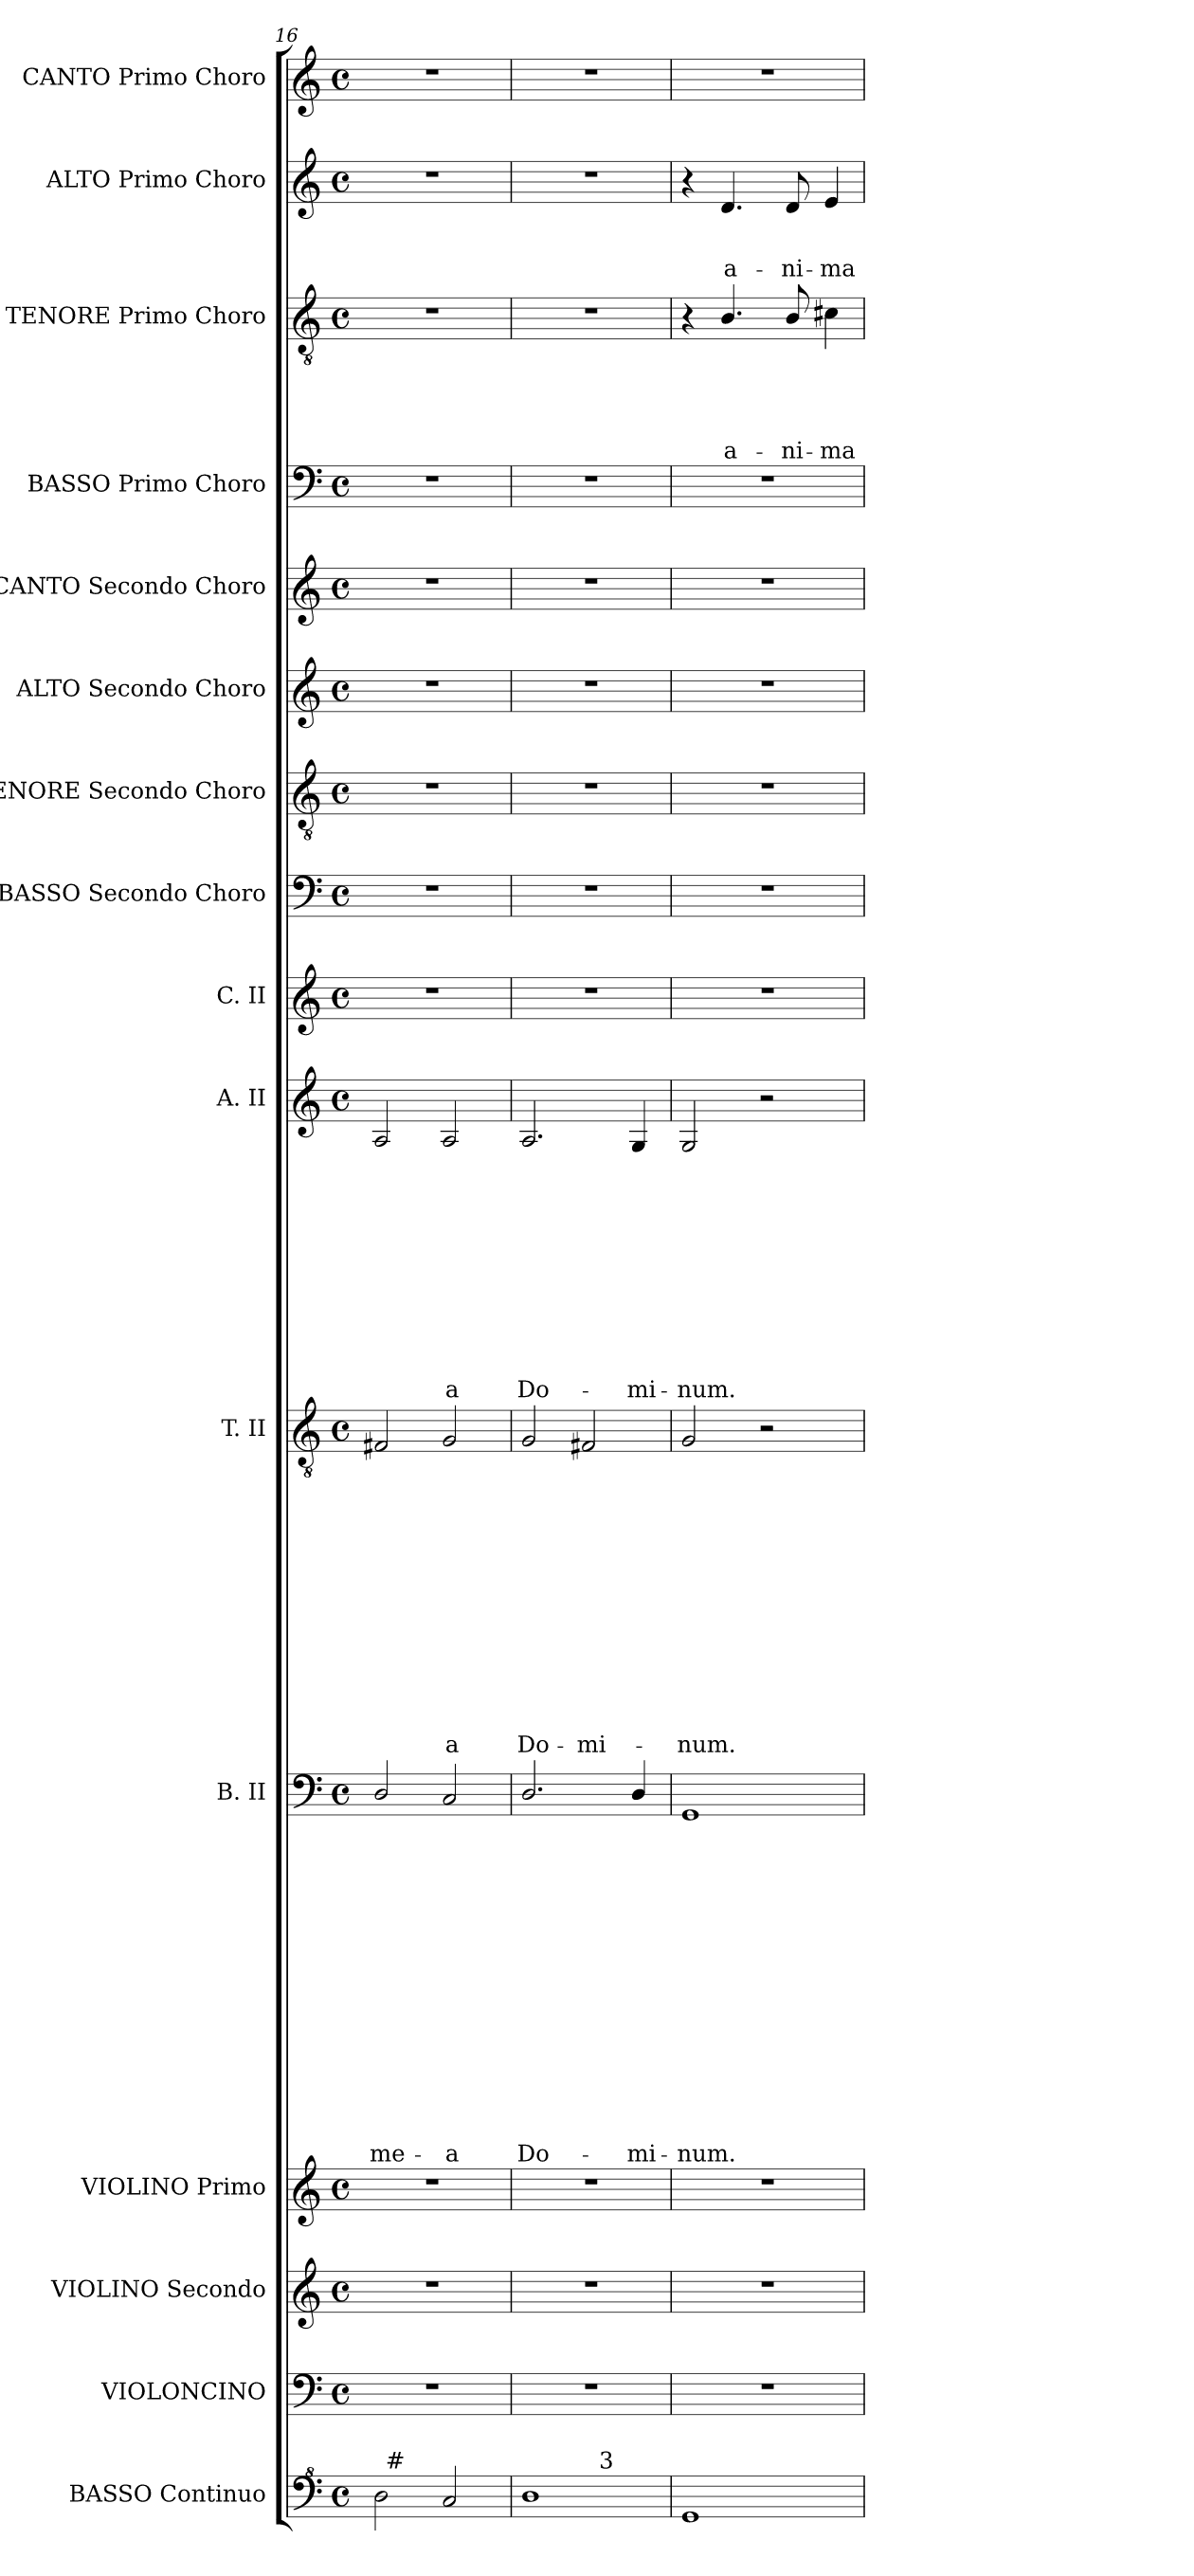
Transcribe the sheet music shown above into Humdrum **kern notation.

**kern	**kern	**kern	**kern	**kern	**text	**text	**text	**text	**text	**text	**text	**text	**text	**text	**text	**text	**text	**text	**text	**kern	**text	**text	**text	**text	**text	**text	**text	**text	**text	**text	**text	**text	**text	**kern	**text	**text	**text	**text	**text	**text	**text	**text	**text	**text	**text	**kern	**kern	**kern	**kern	**kern	**kern	**kern	**text	**text	**text	**text	**text	**kern	**text	**text	**text	**kern
*part16	*part15	*part14	*part13	*part12	*part12	*part12	*part12	*part12	*part12	*part12	*part12	*part12	*part12	*part12	*part12	*part12	*part12	*part12	*part12	*part11	*part11	*part11	*part11	*part11	*part11	*part11	*part11	*part11	*part11	*part11	*part11	*part11	*part11	*part10	*part10	*part10	*part10	*part10	*part10	*part10	*part10	*part10	*part10	*part10	*part10	*part9	*part8	*part7	*part6	*part5	*part4	*part3	*part3	*part3	*part3	*part3	*part3	*part2	*part2	*part2	*part2	*part1
*staff16	*staff15	*staff14	*staff13	*staff12	*staff12	*staff12	*staff12	*staff12	*staff12	*staff12	*staff12	*staff12	*staff12	*staff12	*staff12	*staff12	*staff12	*staff12	*staff12	*staff11	*staff11	*staff11	*staff11	*staff11	*staff11	*staff11	*staff11	*staff11	*staff11	*staff11	*staff11	*staff11	*staff11	*staff10	*staff10	*staff10	*staff10	*staff10	*staff10	*staff10	*staff10	*staff10	*staff10	*staff10	*staff10	*staff9	*staff8	*staff7	*staff6	*staff5	*staff4	*staff3	*staff3	*staff3	*staff3	*staff3	*staff3	*staff2	*staff2	*staff2	*staff2	*staff1
*I"BASSO Continuo	*I"VIOLONCINO	*I"VIOLINO Secondo	*I"VIOLINO Primo	*I"B. II	*	*	*	*	*	*	*	*	*	*	*	*	*	*	*	*I"T. II	*	*	*	*	*	*	*	*	*	*	*	*	*	*I"A. II	*	*	*	*	*	*	*	*	*	*	*	*I"C. II	*I"BASSO Secondo Choro	*I"TENORE Secondo Choro	*I"ALTO Secondo Choro	*I"CANTO Secondo Choro	*I"BASSO Primo Choro	*I"TENORE Primo Choro	*	*	*	*	*	*I"ALTO Primo Choro	*	*	*	*I"CANTO Primo Choro
*I'B. c.	*I'Vc.	*	*I'Vn. I	*I'B. II	*	*	*	*	*	*	*	*	*	*	*	*	*	*	*	*I'T. II	*	*	*	*	*	*	*	*	*	*	*	*	*	*I'A. II	*	*	*	*	*	*	*	*	*	*	*	*I'C. II	*	*I'Ch	*I'Ch	*I'Ch	*I'B. I	*I'T. I	*	*	*	*	*	*I'A. I	*	*	*	*I'C. I
*clefF^4	*clefF4	*clefG2	*clefG2	*clefF4	*	*	*	*	*	*	*	*	*	*	*	*	*	*	*	*clefGv2	*	*	*	*	*	*	*	*	*	*	*	*	*	*clefG2	*	*	*	*	*	*	*	*	*	*	*	*clefG2	*clefF4	*clefGv2	*clefG2	*clefG2	*clefF4	*clefGv2	*	*	*	*	*	*clefG2	*	*	*	*clefG2
*ITrd7c12	*	*	*	*	*	*	*	*	*	*	*	*	*	*	*	*	*	*	*	*	*	*	*	*	*	*	*	*	*	*	*	*	*	*	*	*	*	*	*	*	*	*	*	*	*	*	*ITrd7c12	*	*	*	*	*	*	*	*	*	*	*	*	*	*	*
*k[]	*k[]	*k[]	*k[]	*k[]	*	*	*	*	*	*	*	*	*	*	*	*	*	*	*	*k[]	*	*	*	*	*	*	*	*	*	*	*	*	*	*k[]	*	*	*	*	*	*	*	*	*	*	*	*k[]	*k[]	*k[]	*k[]	*k[]	*k[]	*k[]	*	*	*	*	*	*k[]	*	*	*	*k[]
*C:	*C:	*C:	*C:	*C:	*	*	*	*	*	*	*	*	*	*	*	*	*	*	*	*C:	*	*	*	*	*	*	*	*	*	*	*	*	*	*C:	*	*	*	*	*	*	*	*	*	*	*	*C:	*C:	*C:	*C:	*C:	*C:	*C:	*	*	*	*	*	*C:	*	*	*	*C:
*M4/4	*M4/4	*M4/4	*M4/4	*M4/4	*	*	*	*	*	*	*	*	*	*	*	*	*	*	*	*M4/4	*	*	*	*	*	*	*	*	*	*	*	*	*	*M4/4	*	*	*	*	*	*	*	*	*	*	*	*M4/4	*M4/4	*M4/4	*M4/4	*M4/4	*M4/4	*M4/4	*	*	*	*	*	*M4/4	*	*	*	*M4/4
*met(c)	*met(c)	*met(c)	*met(c)	*met(c)	*	*	*	*	*	*	*	*	*	*	*	*	*	*	*	*met(c)	*	*	*	*	*	*	*	*	*	*	*	*	*	*met(c)	*	*	*	*	*	*	*	*	*	*	*	*met(c)	*met(c)	*met(c)	*met(c)	*met(c)	*met(c)	*met(c)	*	*	*	*	*	*met(c)	*	*	*	*met(c)
=16	=16	=16	=16	=16	=16	=16	=16	=16	=16	=16	=16	=16	=16	=16	=16	=16	=16	=16	=16	=16	=16	=16	=16	=16	=16	=16	=16	=16	=16	=16	=16	=16	=16	=16	=16	=16	=16	=16	=16	=16	=16	=16	=16	=16	=16	=16	=16	=16	=16	=16	=16	=16	=16	=16	=16	=16	=16	=16	=16	=16	=16	=16
!	!	!	!	!	!	!	!	!	!	!	!	!	!	!	!	!	!	!	!LO:LY:b	!	!	!	!	!	!	!	!	!	!	!	!	!	!	!	!	!	!	!	!	!	!	!	!	!	!	!	!	!	!	!	!	!	!	!	!	!	!	!	!	!	!	!
*^	*	*	*	*	*	*	*	*	*	*	*	*	*	*	*	*	*	*	*	*	*	*	*	*	*	*	*	*	*	*	*	*	*	*	*	*	*	*	*	*	*	*	*	*	*	*	*	*	*	*	*	*	*	*	*	*	*	*	*	*	*	*
2D\	32ryy	1r	1r	1r	2D/	.	.	.	.	.	.	.	.	.	.	.	.	.	.	me-	2F#X/	.	.	.	.	.	.	.	.	.	.	.	.	.	2A/	.	.	.	.	.	.	.	.	.	.	.	1r	1r	1r	1r	1r	1r	1r	.	.	.	.	.	1r	.	.	.	1r
!	!LO:TX:a:t=#	!	!	!	!	!	!	!	!	!	!	!	!	!	!	!	!	!	!	!	!	!	!	!	!	!	!	!	!	!	!	!	!	!	!	!	!	!	!	!	!	!	!	!	!	!	!	!	!	!	!	!	!	!	!	!	!	!	!	!	!	!	!
.	2ryy	.	.	.	.	.	.	.	.	.	.	.	.	.	.	.	.	.	.	.	.	.	.	.	.	.	.	.	.	.	.	.	.	.	.	.	.	.	.	.	.	.	.	.	.	.	.	.	.	.	.	.	.	.	.	.	.	.	.	.	.	.	.
!	!	!	!	!	!	!	!	!	!	!	!	!	!	!	!	!	!	!	!	!LO:LY:b	!	!	!	!	!	!	!	!	!	!	!	!	!	!LO:LY:b	!	!	!	!	!	!	!	!	!	!	!	!LO:LY:b	!	!	!	!	!	!	!	!	!	!	!	!	!	!	!	!	!
2C/	.	.	.	.	2C/	.	.	.	.	.	.	.	.	.	.	.	.	.	.	-a	2G/	.	.	.	.	.	.	.	.	.	.	.	.	-a	2A/	.	.	.	.	.	.	.	.	.	.	-a	.	.	.	.	.	.	.	.	.	.	.	.	.	.	.	.	.
.	4...ryy	.	.	.	.	.	.	.	.	.	.	.	.	.	.	.	.	.	.	.	.	.	.	.	.	.	.	.	.	.	.	.	.	.	.	.	.	.	.	.	.	.	.	.	.	.	.	.	.	.	.	.	.	.	.	.	.	.	.	.	.	.	.
=17	=17	=17	=17	=17	=17	=17	=17	=17	=17	=17	=17	=17	=17	=17	=17	=17	=17	=17	=17	=17	=17	=17	=17	=17	=17	=17	=17	=17	=17	=17	=17	=17	=17	=17	=17	=17	=17	=17	=17	=17	=17	=17	=17	=17	=17	=17	=17	=17	=17	=17	=17	=17	=17	=17	=17	=17	=17	=17	=17	=17	=17	=17	=17
!	!	!	!	!	!	!	!	!	!	!	!	!	!	!	!	!	!	!	!	!LO:LY:b	!	!	!	!	!	!	!	!	!	!	!	!	!	!LO:LY:b	!	!	!	!	!	!	!	!	!	!	!	!LO:LY:b	!	!	!	!	!	!	!	!	!	!	!	!	!	!	!	!	!
1D>	2ryy	1r	1r	1r	2.D/	.	.	.	.	.	.	.	.	.	.	.	.	.	.	Do-	2G/	.	.	.	.	.	.	.	.	.	.	.	.	Do-	2.A/	.	.	.	.	.	.	.	.	.	.	Do-	1r	1r	1r	1r	1r	1r	1r	.	.	.	.	.	1r	.	.	.	1r
!	!	!	!	!	!	!	!	!	!	!	!	!	!	!	!	!	!	!	!	!	!	!	!	!	!	!	!	!	!	!	!	!	!	!LO:LY:b	!	!	!	!	!	!	!	!	!	!	!	!	!	!	!	!	!	!	!	!	!	!	!	!	!	!	!	!	!
.	16ryy	.	.	.	.	.	.	.	.	.	.	.	.	.	.	.	.	.	.	.	2F#X/	.	.	.	.	.	.	.	.	.	.	.	.	-mi-	.	.	.	.	.	.	.	.	.	.	.	.	.	.	.	.	.	.	.	.	.	.	.	.	.	.	.	.	.
!	!LO:TX:a:t=3	!	!	!	!	!	!	!	!	!	!	!	!	!	!	!	!	!	!	!	!	!	!	!	!	!	!	!	!	!	!	!	!	!	!	!	!	!	!	!	!	!	!	!	!	!	!	!	!	!	!	!	!	!	!	!	!	!	!	!	!	!	!
.	4..ryy	.	.	.	.	.	.	.	.	.	.	.	.	.	.	.	.	.	.	.	.	.	.	.	.	.	.	.	.	.	.	.	.	.	.	.	.	.	.	.	.	.	.	.	.	.	.	.	.	.	.	.	.	.	.	.	.	.	.	.	.	.	.
!	!	!	!	!	!	!	!	!	!	!	!	!	!	!	!	!	!	!	!	!LO:LY:b	!	!	!	!	!	!	!	!	!	!	!	!	!	!	!	!	!	!	!	!	!	!	!	!	!	!LO:LY:b	!	!	!	!	!	!	!	!	!	!	!	!	!	!	!	!	!
.	.	.	.	.	4D/	.	.	.	.	.	.	.	.	.	.	.	.	.	.	-mi-	.	.	.	.	.	.	.	.	.	.	.	.	.	.	4G/	.	.	.	.	.	.	.	.	.	.	-mi-	.	.	.	.	.	.	.	.	.	.	.	.	.	.	.	.	.
=18	=18	=18	=18	=18	=18	=18	=18	=18	=18	=18	=18	=18	=18	=18	=18	=18	=18	=18	=18	=18	=18	=18	=18	=18	=18	=18	=18	=18	=18	=18	=18	=18	=18	=18	=18	=18	=18	=18	=18	=18	=18	=18	=18	=18	=18	=18	=18	=18	=18	=18	=18	=18	=18	=18	=18	=18	=18	=18	=18	=18	=18	=18	=18
!	!	!	!	!	!	!	!	!	!	!	!	!	!	!	!	!	!	!	!	!LO:LY:b	!	!	!	!	!	!	!	!	!	!	!	!	!	!LO:LY:b	!	!	!	!	!	!	!	!	!	!	!	!LO:LY:b	!	!	!	!	!	!	!	!	!	!	!	!	!	!	!	!	!
*v	*v	*	*	*	*	*	*	*	*	*	*	*	*	*	*	*	*	*	*	*	*	*	*	*	*	*	*	*	*	*	*	*	*	*	*	*	*	*	*	*	*	*	*	*	*	*	*	*	*	*	*	*	*	*	*	*	*	*	*	*	*	*	*
1GG	1r	1r	1r	1GG	.	.	.	.	.	.	.	.	.	.	.	.	.	.	-num.	2G/	.	.	.	.	.	.	.	.	.	.	.	.	-num.	2G/	.	.	.	.	.	.	.	.	.	.	-num.	1r	1r	1r	1r	1r	1r	4r	.	.	.	.	.	4r	.	.	.	1r
!	!	!	!	!	!	!	!	!	!	!	!	!	!	!	!	!	!	!	!	!	!	!	!	!	!	!	!	!	!	!	!	!	!	!	!	!	!	!	!	!	!	!	!	!	!	!	!	!	!	!	!	!	!	!	!	!	!LO:LY:b	!	!	!	!LO:LY:b	!
.	.	.	.	.	.	.	.	.	.	.	.	.	.	.	.	.	.	.	.	.	.	.	.	.	.	.	.	.	.	.	.	.	.	.	.	.	.	.	.	.	.	.	.	.	.	.	.	.	.	.	.	4.B/	.	.	.	.	a-	4.d/	.	.	a-	.
.	.	.	.	.	.	.	.	.	.	.	.	.	.	.	.	.	.	.	.	2r	.	.	.	.	.	.	.	.	.	.	.	.	.	2r	.	.	.	.	.	.	.	.	.	.	.	.	.	.	.	.	.	.	.	.	.	.	.	.	.	.	.	.
!	!	!	!	!	!	!	!	!	!	!	!	!	!	!	!	!	!	!	!	!	!	!	!	!	!	!	!	!	!	!	!	!	!	!	!	!	!	!	!	!	!	!	!	!	!	!	!	!	!	!	!	!	!	!	!	!	!LO:LY:b	!	!	!	!LO:LY:b	!
.	.	.	.	.	.	.	.	.	.	.	.	.	.	.	.	.	.	.	.	.	.	.	.	.	.	.	.	.	.	.	.	.	.	.	.	.	.	.	.	.	.	.	.	.	.	.	.	.	.	.	.	8B/	.	.	.	.	-ni-	8d/	.	.	-ni-	.
!	!	!	!	!	!	!	!	!	!	!	!	!	!	!	!	!	!	!	!	!	!	!	!	!	!	!	!	!	!	!	!	!	!	!	!	!	!	!	!	!	!	!	!	!	!	!	!	!	!	!	!	!	!	!	!	!	!LO:LY:b	!	!	!	!LO:LY:b	!
.	.	.	.	.	.	.	.	.	.	.	.	.	.	.	.	.	.	.	.	.	.	.	.	.	.	.	.	.	.	.	.	.	.	.	.	.	.	.	.	.	.	.	.	.	.	.	.	.	.	.	.	4c#X\	.	.	.	.	-ma	4e/	.	.	-ma	.
=	=	=	=	=	=	=	=	=	=	=	=	=	=	=	=	=	=	=	=	=	=	=	=	=	=	=	=	=	=	=	=	=	=	=	=	=	=	=	=	=	=	=	=	=	=	=	=	=	=	=	=	=	=	=	=	=	=	=	=	=	=	=
*-	*-	*-	*-	*-	*-	*-	*-	*-	*-	*-	*-	*-	*-	*-	*-	*-	*-	*-	*-	*-	*-	*-	*-	*-	*-	*-	*-	*-	*-	*-	*-	*-	*-	*-	*-	*-	*-	*-	*-	*-	*-	*-	*-	*-	*-	*-	*-	*-	*-	*-	*-	*-	*-	*-	*-	*-	*-	*-	*-	*-	*-	*-
